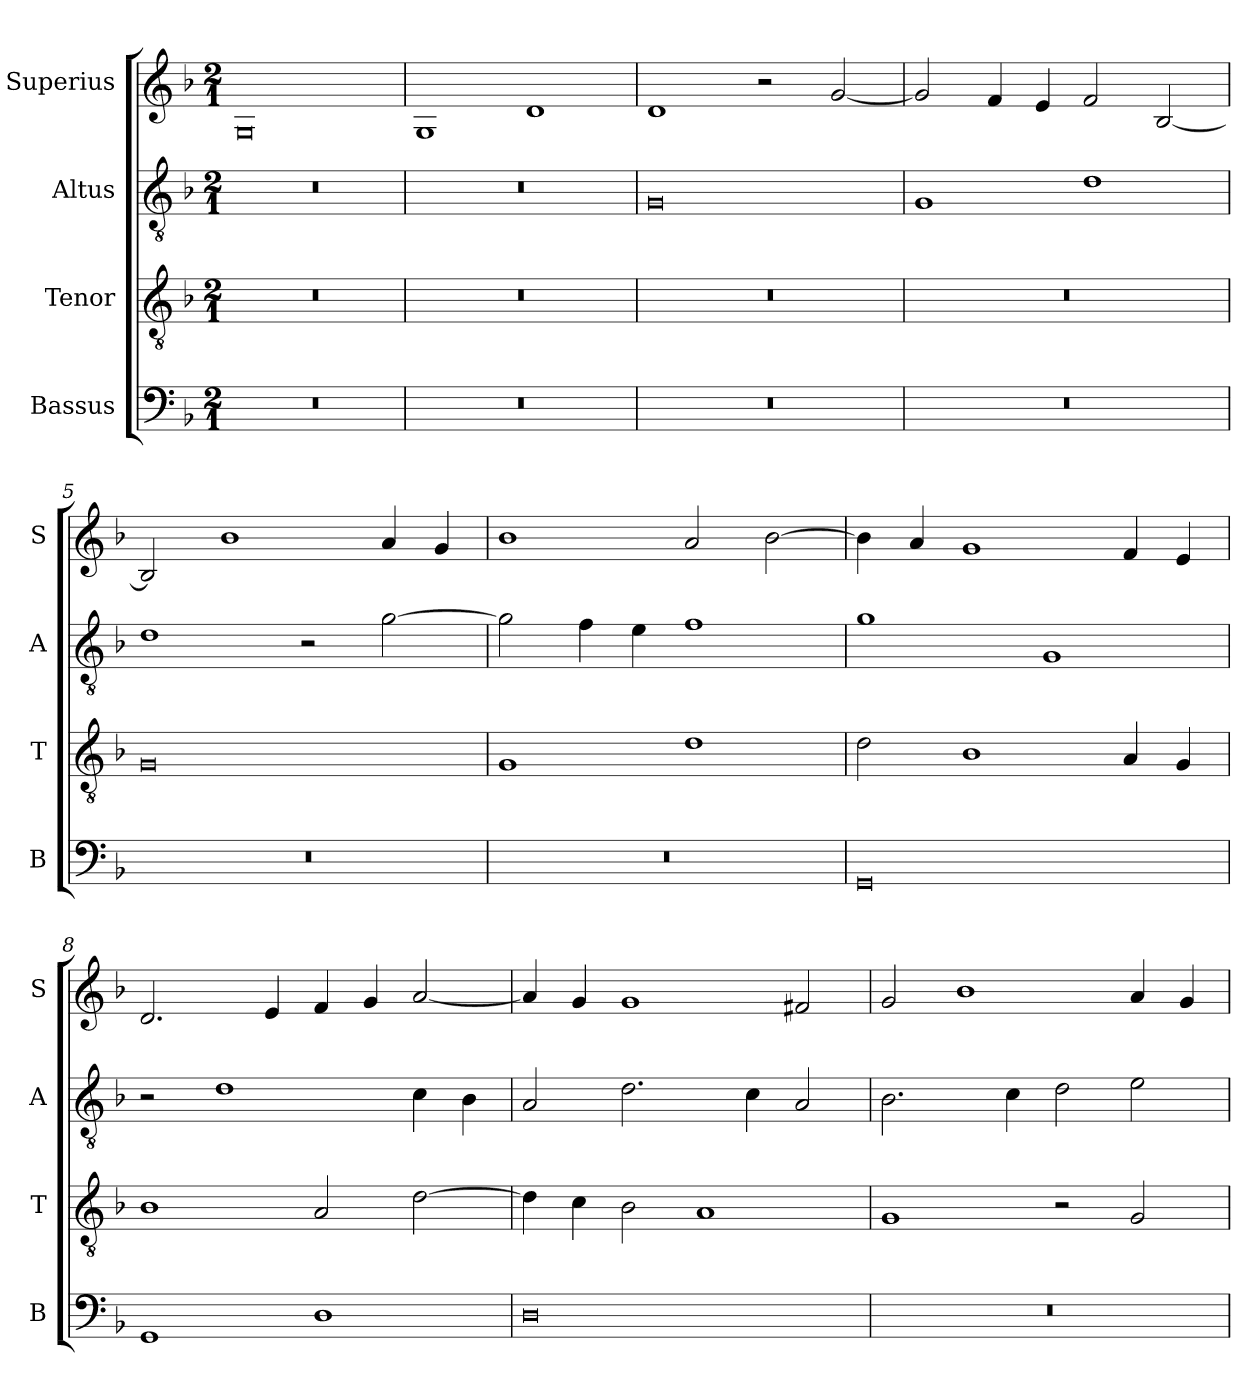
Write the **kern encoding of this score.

**kern	**kern	**kern	**kern
*part4	*part3	*part2	*part1
*staff4	*staff3	*staff2	*staff1
*I"Bassus	*I"Tenor	*I"Altus	*I"Superius
*I'B	*I'T	*I'A	*I'S
*clefF4	*clefGv2	*clefGv2	*clefG2
*k[b-]	*k[b-]	*k[b-]	*k[b-]
*M2/1	*M2/1	*M2/1	*M2/1
=1	=1	=1	=1
0r	0r	0r	0G
=2	=2	=2	=2
0r	0r	0r	1G
.	.	.	1d
=3	=3	=3	=3
0r	0r	0G	1d
.	.	.	2r
.	.	.	[2g/
=4	=4	=4	=4
0r	0r	1G	2g/]
.	.	.	4f/
.	.	.	4e/
.	.	1d	2f/
.	.	.	[2B-/
=5	=5	=5	=5
0r	0G	1d	2B-/]
.	.	.	1b-
.	.	2r	.
.	.	[2g\	4a/
.	.	.	4g/
=6	=6	=6	=6
0r	1G	2g\]	1b-
.	.	4f\	.
.	.	4e\	.
.	1d	1f	2a/
.	.	.	[2b-\
=7	=7	=7	=7
0GG	2d\	1g	4b-\]
.	.	.	4a/
.	1B-	.	1g
.	.	1G	.
.	4A/	.	4f/
.	4G/	.	4e/
=8	=8	=8	=8
1GG	1B-	2r	2.d/
.	.	1d	.
.	.	.	4e/
1D	2A/	.	4f/
.	.	.	4g/
.	[2d\	4c\	[2a/
.	.	4B-\	.
=9	=9	=9	=9
0D	4d\]	2A/	4a/]
.	4c\	.	4g/
.	2B-\	2.d\	1g
.	1A	.	.
.	.	4c\	.
.	.	2A/	2f#X/
=10	=10	=10	=10
0r	1G	2.B-\	2g/
.	.	.	1b-
.	.	4c\	.
.	2r	2d\	.
.	2G/	2e\	4a/
.	.	.	4g/
=	=	=	=
*-	*-	*-	*-
